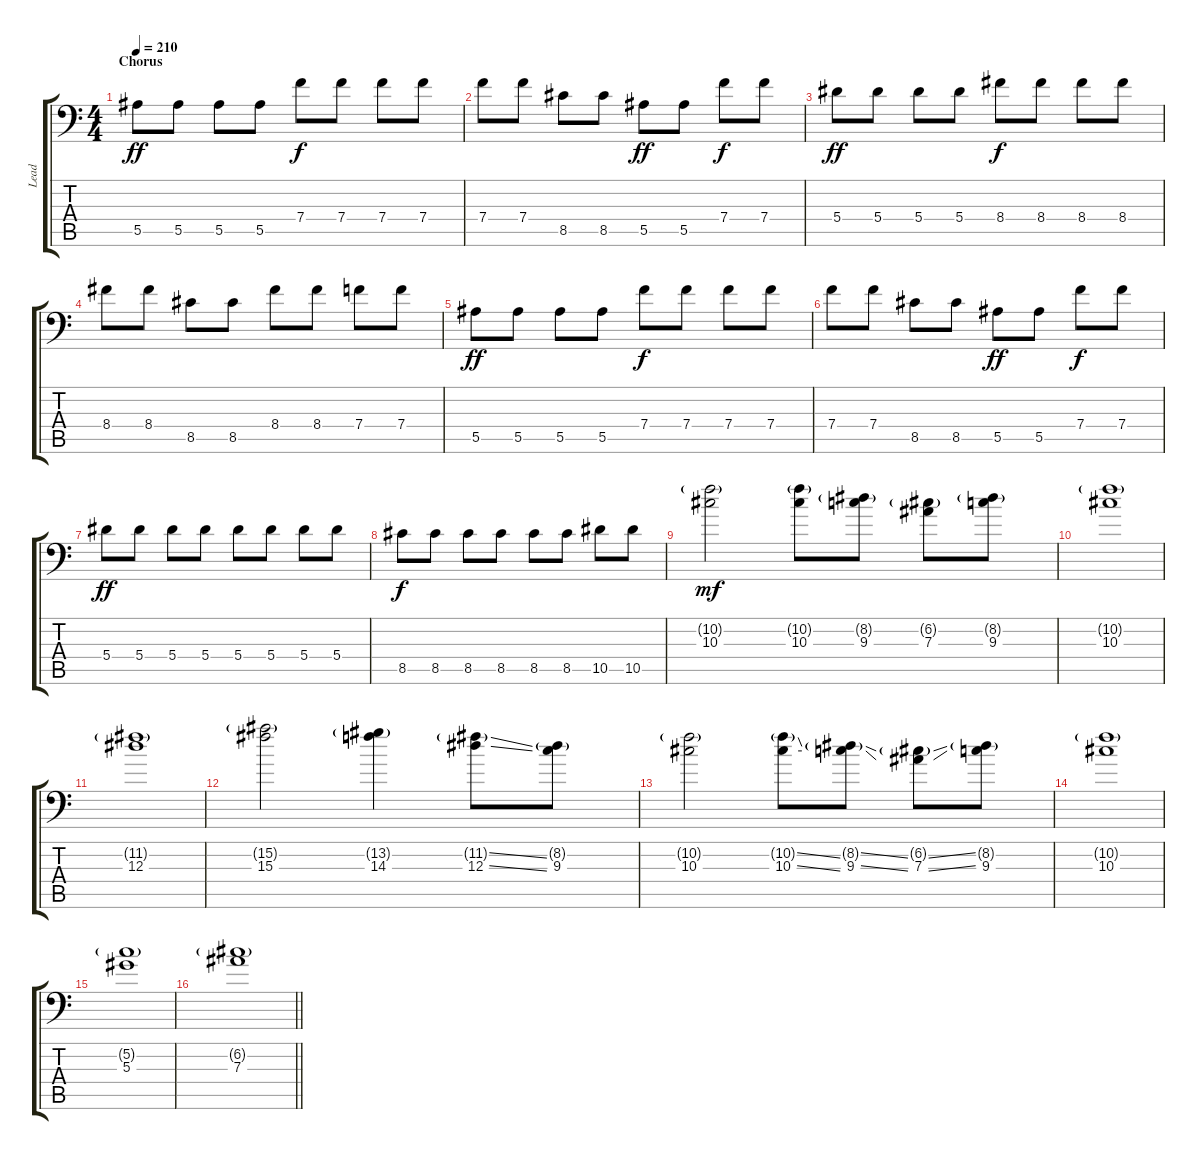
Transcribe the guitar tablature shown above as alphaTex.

\track ("Lead" "Lead") {instrument overdrivenguitar}
\staff {score tabs}
\tuning (C4 G3 Eb3 Bb2 F2 Bb1) {hide}
\ts (4 4)
\section ("" "Chorus")
\tempo 210
\clef f4
\ks c
5.5.8{dy ff volume 13 balance 8} 5.5.8 5.5.8 5.5.8 7.4.8{dy f} 7.4.8 7.4.8 7.4.8 |
7.4.8 7.4.8 8.5.8 8.5.8 5.5.8{dy ff} 5.5.8 7.4.8{dy f} 7.4.8 |
5.4.8{dy ff} 5.4.8 5.4.8 5.4.8 8.4.8{dy f} 8.4.8 8.4.8 8.4.8 |
8.4.8 8.4.8 8.5.8 8.5.8 8.4.8 8.4.8 7.4.8 7.4.8 |
5.5.8{dy ff} 5.5.8 5.5.8 5.5.8 7.4.8{dy f} 7.4.8 7.4.8 7.4.8 |
7.4.8 7.4.8 8.5.8 8.5.8 5.5.8{dy ff} 5.5.8 7.4.8{dy f} 7.4.8 |
5.4.8{dy ff} 5.4.8 5.4.8 5.4.8 5.4.8 5.4.8 5.4.8 5.4.8 |
8.5.8{dy f} 8.5.8 8.5.8 8.5.8 8.5.8 8.5.8 10.5.8 10.5.8 |
(10.2{g} 10.3).2{dy mf} (10.2{g} 10.3).8 (8.2{g} 9.3).8 (6.2{g} 7.3).8 (8.2{g} 9.3).8 |
(10.2{g} 10.3).1 |
(11.2{g} 12.3).1 |
(15.2{g} 15.3).2 (13.2{g} 14.3).4 (11.2{ss g} 12.3{ss}).8 (8.2{g} 9.3).8 |
(10.2{g} 10.3).2 (10.2{ss g} 10.3{ss}).8 (8.2{ss g} 9.3{ss}).8 (6.2{ss g} 7.3{ss}).8 (8.2{g} 9.3).8 |
(10.2{g} 10.3).1 |
(5.2{g} 5.3).1 |
\barLineRight lightlight
(6.2{g} 7.3).1
